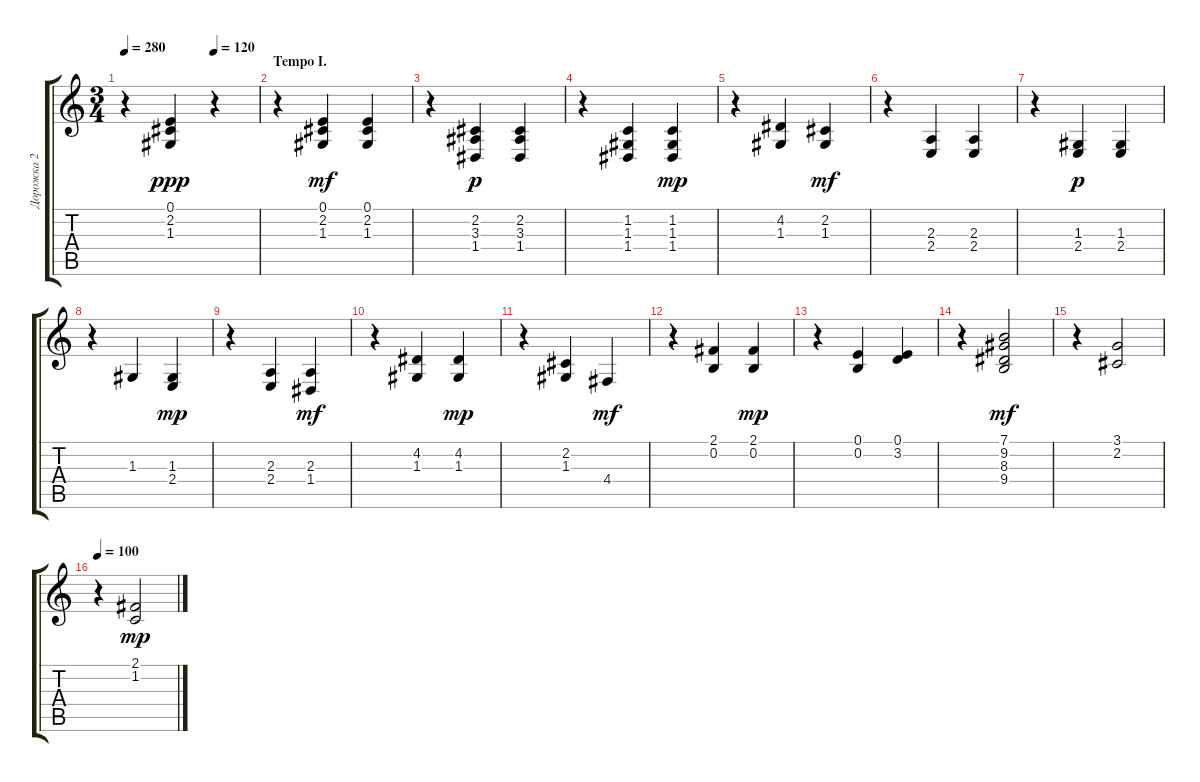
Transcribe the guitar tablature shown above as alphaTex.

\track ("Дорожка 2" "Дорожка 2") {instrument acousticgrandpiano}
\staff {score tabs}
\tuning (E4 B3 G3 D3 A2 E2) {hide}
\ts (3 4)
\tempo 280
\tempo (120 0.6666666666666666)
\clef g2
\ks c
r.4{dy ppp} (0.1 2.2 1.3).4 r.4 |
\section ("" "Tempo I.")
r.4 (0.1 2.2 1.3).4{dy mf} (0.1 2.2 1.3).4 |
r.4 (2.2 3.3 1.4).4{dy p} (2.2 3.3 1.4).4 |
r.4 (1.2 1.3 1.4).4 (1.2 1.3 1.4).4{dy mp} |
r.4 (4.2 1.3).4 (2.2 1.3).4{dy mf} |
r.4 (2.3 2.4).4 (2.3 2.4).4 |
r.4 (1.3 2.4).4{dy p} (1.3 2.4).4 |
r.4 1.3.4 (1.3 2.4).4{dy mp} |
r.4 (2.3 2.4).4 (2.3 1.4).4{dy mf} |
r.4 (4.2 1.3).4 (4.2 1.3).4{dy mp} |
r.4 (2.2 1.3).4 4.4.4{dy mf} |
r.4 (2.1 0.2).4 (2.1 0.2).4{dy mp} |
r.4 (0.1 0.2).4 (0.1 3.2).4 |
r.4 (7.1 9.2 8.3 9.4).2{dy mf} |
r.4 (3.1 2.2).2 |
\tempo 100
r.4 (2.1 1.2).2{dy mp}
